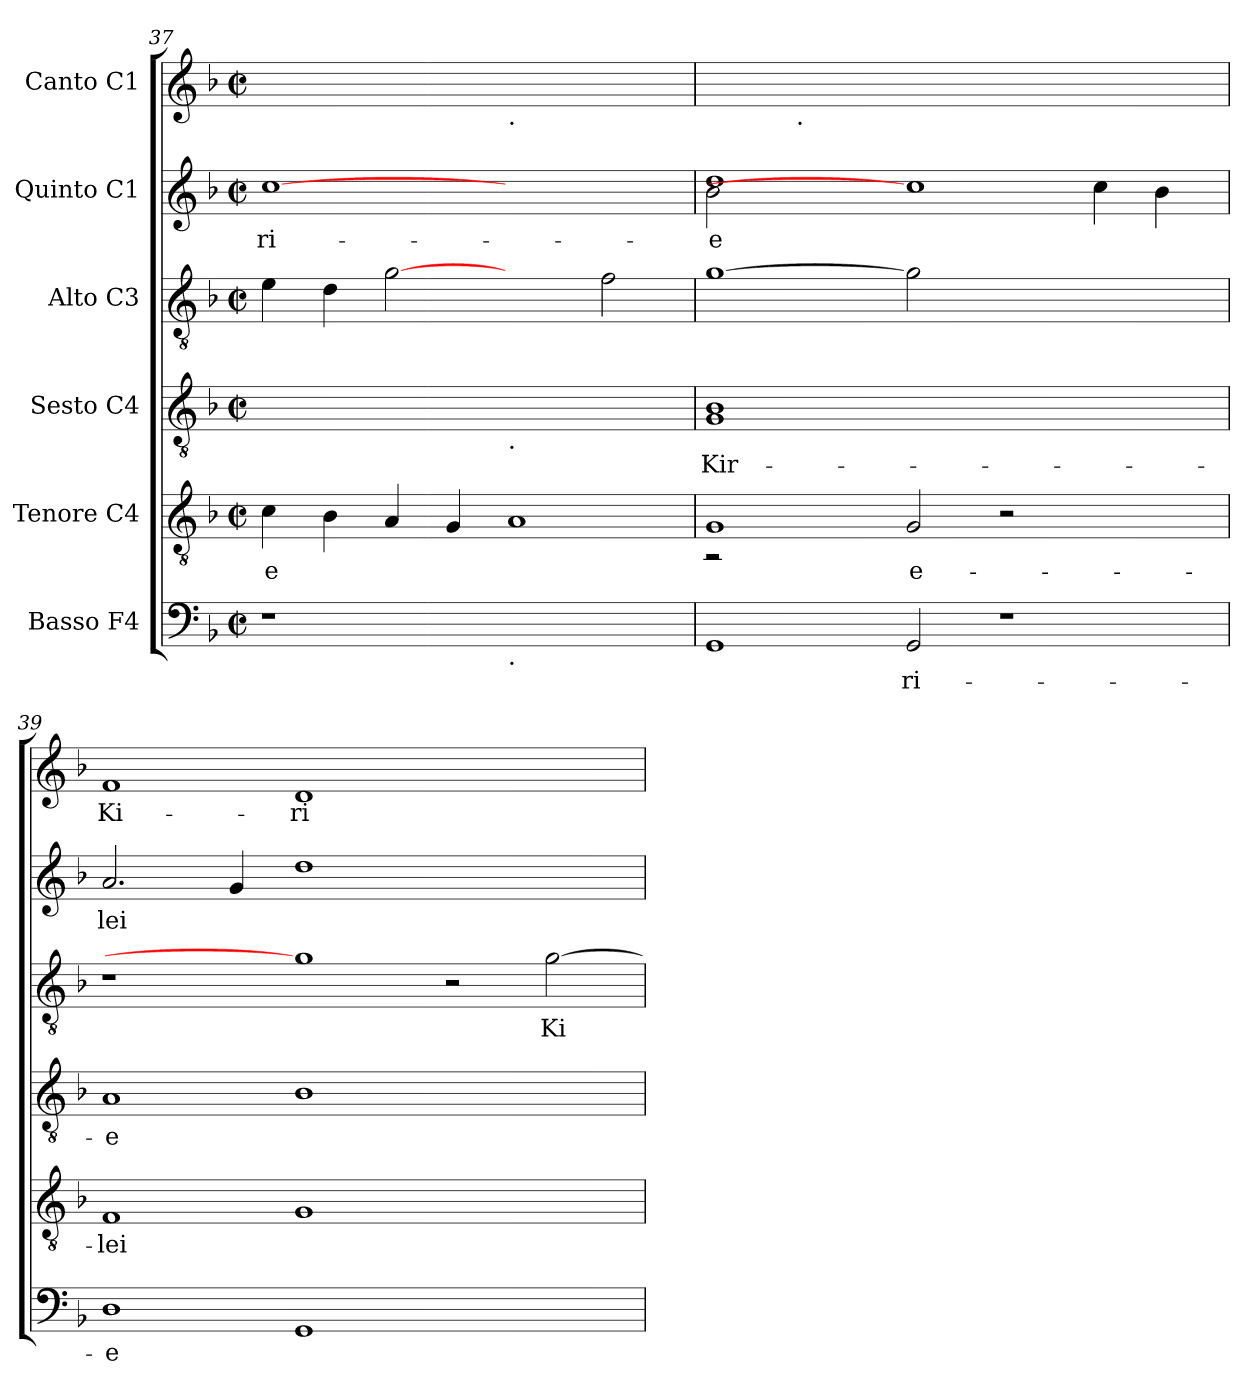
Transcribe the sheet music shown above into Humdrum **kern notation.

**kern	**text	**kern	**text	**kern	**text	**kern	**text	**kern	**text	**kern	**text
*part6	*part6	*part5	*part5	*part4	*part4	*part3	*part3	*part2	*part2	*part1	*part1
*staff6	*staff6	*staff5	*staff5	*staff4	*staff4	*staff3	*staff3	*staff2	*staff2	*staff1	*staff1
*I"Basso  F4	*	*I"Tenore  C4	*	*I"Sesto  C4	*	*I"Alto  C3	*	*I"Quinto  C1	*	*I"Canto C1	*
!!LO:PB:g=z
*clefF4	*	*clefGv2	*	*clefGv2	*	*clefGv2	*	*clefG2	*	*clefG2	*
*k[b-]	*	*k[b-]	*	*k[b-]	*	*k[b-]	*	*k[b-]	*	*k[b-]	*
*F:	*	*F:	*	*F:	*	*F:	*	*F:	*	*F:	*
*M2/2	*	*M2/2	*	*M2/2	*	*M2/2	*	*M2/2	*	*M2/2	*
*met(c|)	*	*met(c|)	*	*met(c|)	*	*met(c|)	*	*met(c|)	*	*met(c|)	*
=37	=37	=37	=37	=37	=37	=37	=37	=37	=37	=37	=37
!	!	!	!LO:LY:b:cj	!	!	!	!LO:LY:b:cj	!	!LO:LY:b:cj	!	!
1r	.	4c\	-e	1ryy	.	4e\	.	[1cc	-ri-	1ryy	.
!	!	!	!LO:LY:b:cj	!	!	!	!LO:LY:b:cj	!	!	!	!
.	.	4B-\	.	.	.	4d\	.	.	.	.	.
!	!	!	!LO:LY:b:cj	!	!	!	!LO:LY:b:cj	!	!	!	!
.	.	4A/	.	.	.	[2g	.	.	.	.	.
!	!	!	!LO:LY:b:cj	!	!	!	!	!	!	!	!
.	.	4G/	.	.	.	.	.	.	.	.	.
!	!	!	!	!	!	!	!	!	!	!LO:TX:b:t=.	!
!	!	!	!	!LO:TX:b:t=.	!	!	!	!	!	!	!
!LO:TX:b:t=.	!	!	!	!	!	!	!	!	!	!	!
!	!	!	!LO:LY:b:cj	!	!	!	!	!	!	!	!
1ryy	.	1A	.	1ryy	.	2ryy	.	1ryy	.	1ryy	.
!	!	!	!	!	!	!	!LO:LY:b:cj	!	!	!	!
.	.	.	.	.	.	2f\	.	.	.	.	.
=38	=38	=38	=38	=38	=38	=38	=38	=38	=38	=38	=38
*	*	*^	*	*	*	*	*	*	*	*	*
!	!	!	!	!	!	!LO:LY:b:cj	!	!LO:LY:b:cj	!	!LO:LY:b:cj	!	!
*	*	*	*	*	*	*	*	*	*^	*	*	*
1GG	.	1G	2r	.	1B- 1G	Kir-	[1g	.	1dd	2b-\	-e	4...ryy	.
!	!	!	!	!	!	!	!	!	!	!	!	!LO:TX:b:t=.	!
.	.	.	.	.	.	.	.	.	.	.	.	0ryy	.
.	.	.	2ryy	.	.	.	.	.	.	0ryy	.	.	.
!	!LO:LY:b:cj	!	!	!LO:LY:b:cj	!	!	!	!	!	!	!	!	!
2GG/	ri-	2G/	1.ryy	e-	1.ryy	.	2g]	.	1cc]	.	.	.	.
1r	.	2r	.	.	.	.	1ryy	.	.	.	.	.	.
!	!	!	!	!	!	!	!	!	!	!	!LO:LY:b:cj	!	!
.	.	2ryy	.	.	.	.	.	.	4cc\	.	.	.	.
!	!	!	!	!	!	!	!	!	!	!	!LO:LY:b:cj	!	!
.	.	.	.	.	.	.	.	.	4b-\	.	.	.	.
.	.	.	.	.	.	.	.	.	.	.	.	32ryy	.
*	*	*v	*v	*	*	*	*	*	*v	*v	*	*	*
=39	=39	=39	=39	=39	=39	=39	=39	=39	=39	=39	=39
!	!LO:LY:b:cj	!	!LO:LY:b:cj	!	!LO:LY:b:cj	!	!	!	!LO:LY:b:cj	!	!LO:LY:b:cj
1D	-e	1F	-lei-	1A	-e	1r	.	2.a/	lei-	1f	Ki-
!	!	!	!	!	!	!	!	!	!LO:LY:b:cj	!	!
.	.	.	.	.	.	.	.	4g/	--	.	.
!	!LO:LY:b:cj	!	!LO:LY:b:cj	!	!LO:LY:b:cj	!	!	!	!LO:LY:b:cj	!	!LO:LY:b:cj
1GG	.	1G	--	1B-	.	1g]	.	1dd	--	1d	-ri-
1ryy	.	1ryy	.	1ryy	.	2r	.	1ryy	.	1ryy	.
!	!	!	!	!	!	!	!LO:LY:b:cj	!	!	!	!
.	.	.	.	.	.	[>2g\	Ki-	.	.	.	.
=	=	=	=	=	=	=	=	=	=	=	=
*-	*-	*-	*-	*-	*-	*-	*-	*-	*-	*-	*-
